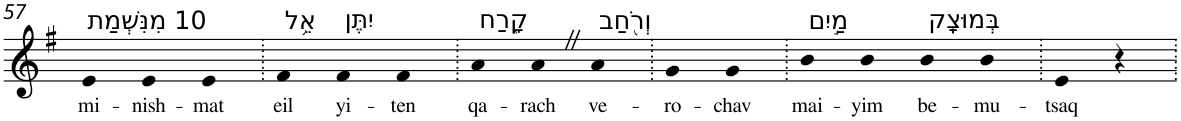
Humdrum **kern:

**kern	**text
*part1	*part1
*staff1	*staff1
*I"Piano	*
*I'Pno	*
!!LO:PB:g=z
*clefG2	*
*k[f#]	*
*G:	*
=57	=57
!LO:TX:a:t=10 מִנִּשְׁמַת	!
!	!LO:LY:b
4e	mi-
!	!LO:LY:b
4e	-nish-
!	!LO:LY:b
4e	-mat
=58.	=58.
!LO:TX:a:t=אֵ֥ל	!
!	!LO:LY:b
4f#	eil
!LO:TX:a:t=יִתֶּן	!
!	!LO:LY:b
4f#	yi-
!	!LO:LY:b
4f#	-ten
=59.	=59.
!LO:TX:a:t=קָ֑רַח	!
!	!LO:LY:b
4a	qa-
!	!LO:LY:b
4aZ	-rach
!LO:TX:a:t=וְרֹ֖חַב	!
!	!LO:LY:b
4a	ve-
=60.	=60.
!	!LO:LY:b
4g	-ro-
!	!LO:LY:b
4g	-chav
=61.	=61.
!LO:TX:a:t=מַ֣יִם	!
!	!LO:LY:b
4b	mai-
!	!LO:LY:b
4b	-yim
!LO:TX:a:t=בְּמוּצָֽק	!
!	!LO:LY:b
4b	be-
!	!LO:LY:b
4b	-mu-
=62.	=62.
!	!LO:LY:b
4e	-tsaq
4r	.
=.	=.
*-	*-
